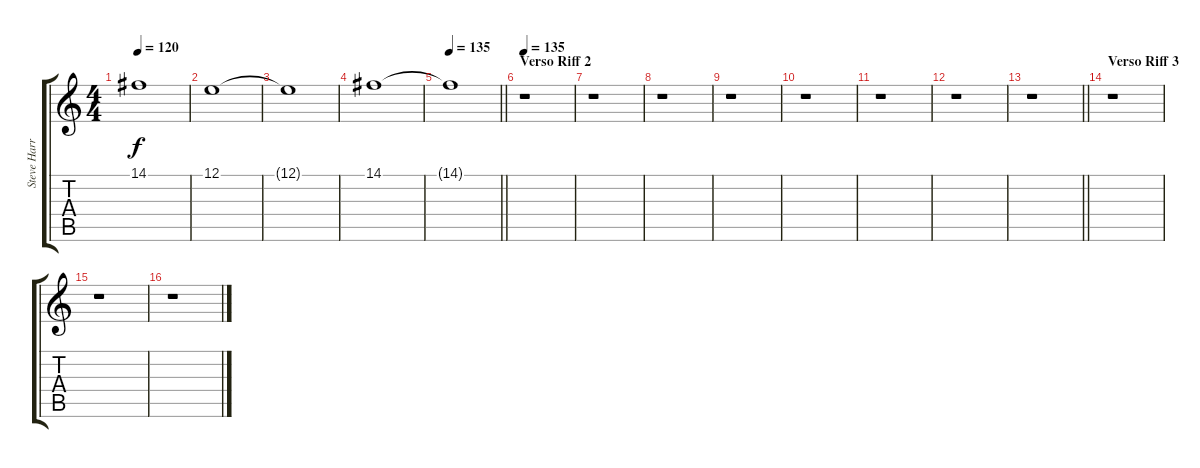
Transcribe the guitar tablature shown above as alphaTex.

\track ("Steve Harris (Teclado)" "Steve Harr") {instrument pad2warm}
\staff {score tabs}
\tuning (E4 B3 G3 D3 A2 E2) {hide}
\ts (4 4)
\tempo 120
\clef g2
\ks c
14.1{t}.1{dy f} |
12.1.1 |
12.1{t}.1 |
14.1.1 |
\tempo 135
\barLineRight lightlight
14.1{t}.1 |
\section ("" "Verso Riff 2")
\tempo 135
r.1 |
r.1 |
r.1 |
r.1 |
r.1 |
r.1 |
r.1 |
\barLineRight lightlight
r.1 |
\section ("" "Verso Riff 3")
r.1 |
r.1 |
r.1
